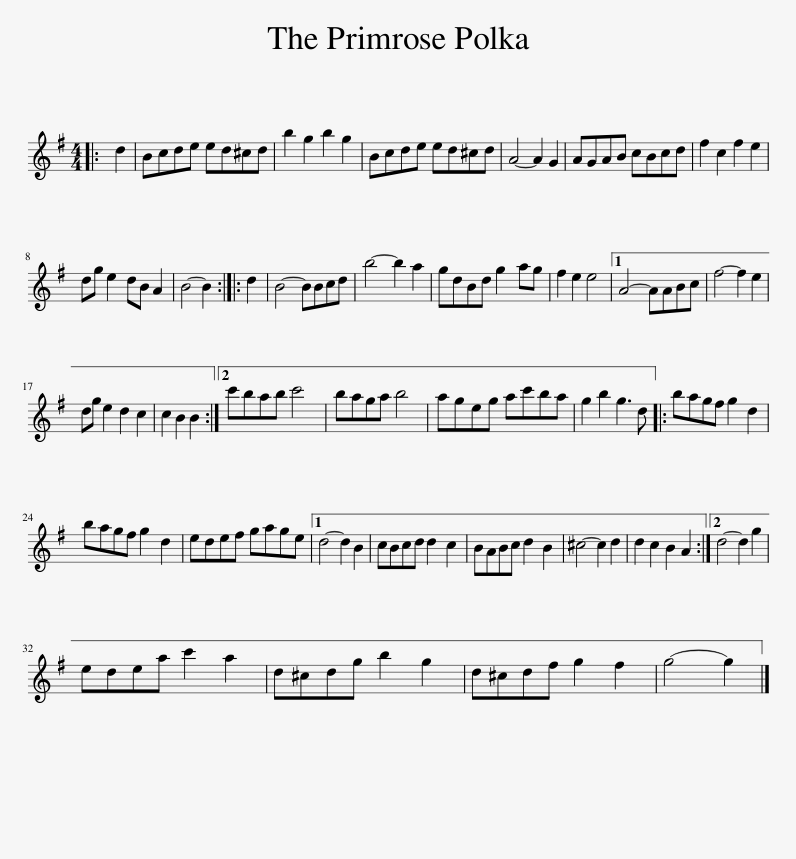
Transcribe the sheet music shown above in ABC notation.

X:1
L:1/8
M:4/4
I:linebreak $
K:G
V:1 treble
V:1
|: d2 | Bcde ed^cd | b2 g2 b2 g2 | Bcde ed^cd | A4- A2 G2 | %5
 AGAB cBcd | f2 c2 f2 e2 |$ dg e2 dB A2 | B4- B2 :: d2 | %10
 B4- BBcd | b4- b2 a2 | gdBd g2 ag | f2 e2 e4 |1 A4- AABc | %15
 f4- f2 e2 |$ dg e2 d2 c2 | c2 B2 B2 :|2 c'bab c'4 | baga b4 | %20
 ageg ac'ba | g2 b2 g3 d |: bagf g2 d2 |$ bagf g2 d2 | edef gage |1 %25
 d4- d2 B2 | cBcd d2 c2 | BABc d2 B2 | ^c4- c2 d2 | d2 c2 B2 A2 :|2 %30
 d4- d2 g2 |$ edea c'2 a2 | d^cdg b2 g2 | d^cdf g2 f2 | g4- g2 |] %35
